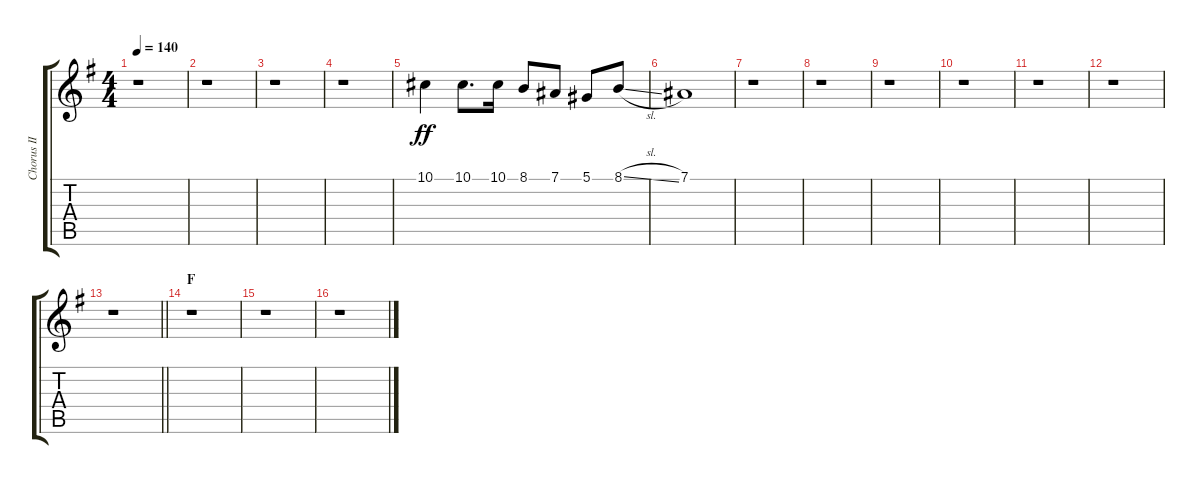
\track ("Chorus II" "Chorus II") {instrument voiceoohs}
\staff {score tabs}
\tuning (Eb4 Bb3 Gb3 Db3 Ab2 Eb2) {hide}
\ts (4 4)
\tempo 140
\clef g2
\ks g
r.1{dy ff} |
r.1 |
r.1 |
r.1 |
10.1.4 10.1.8{d} 10.1.16 8.1.8 7.1.8 5.1.8 8.1{sl}.8 |
7.1.1 |
r.1 |
r.1 |
r.1 |
r.1 |
r.1 |
r.1 |
\barLineRight lightlight
r.1 |
\section ("" "F")
r.1 |
r.1 |
r.1
